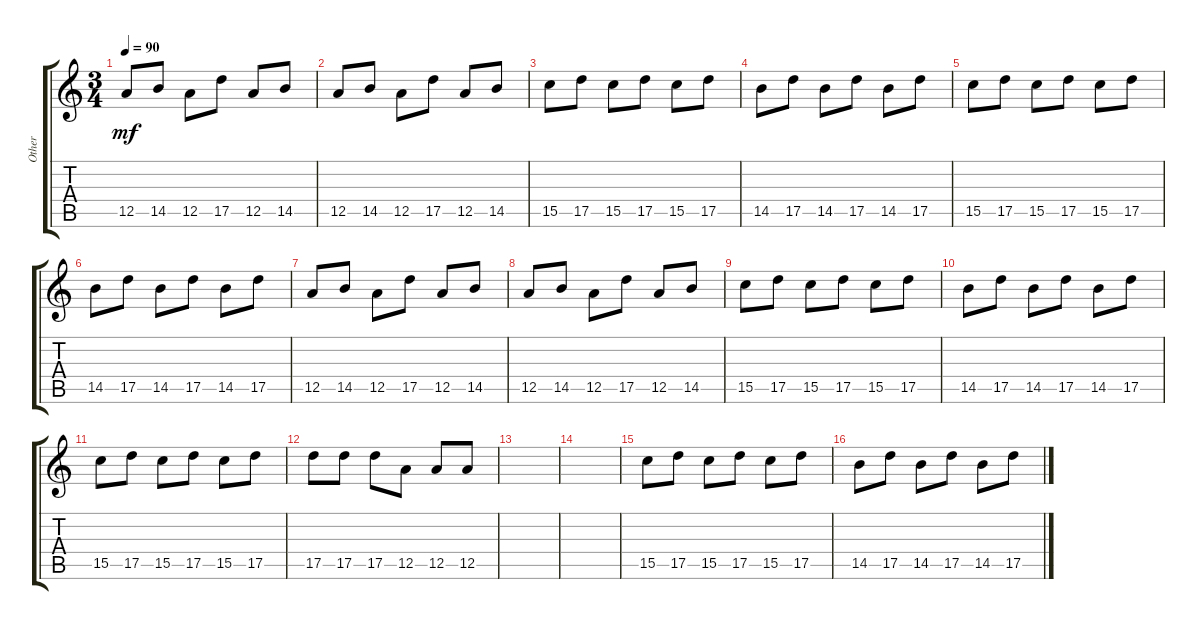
\track ("Other" "Other") {instrument electricguitarclean}
\staff {score tabs}
\tuning (E4 B3 G3 D3 A2 D2) {hide}
\ts (3 4)
\tempo 90
\clef g2
\ks c
12.5.8{dy mf} 14.5.8 12.5.8 17.5.8 12.5.8 14.5.8 |
12.5.8 14.5.8 12.5.8 17.5.8 12.5.8 14.5.8 |
15.5.8 17.5.8 15.5.8 17.5.8 15.5.8 17.5.8 |
14.5.8 17.5.8 14.5.8 17.5.8 14.5.8 17.5.8 |
15.5.8 17.5.8 15.5.8 17.5.8 15.5.8 17.5.8 |
14.5.8 17.5.8 14.5.8 17.5.8 14.5.8 17.5.8 |
12.5.8 14.5.8 12.5.8 17.5.8 12.5.8 14.5.8 |
12.5.8 14.5.8 12.5.8 17.5.8 12.5.8 14.5.8 |
15.5.8 17.5.8 15.5.8 17.5.8 15.5.8 17.5.8 |
14.5.8 17.5.8 14.5.8 17.5.8 14.5.8 17.5.8 |
15.5.8 17.5.8 15.5.8 17.5.8 15.5.8 17.5.8 |
17.5.8 17.5.8 17.5.8 12.5.8 12.5.8 12.5.8 |
|
|
15.5.8 17.5.8 15.5.8 17.5.8 15.5.8 17.5.8 |
14.5.8 17.5.8 14.5.8 17.5.8 14.5.8 17.5.8
